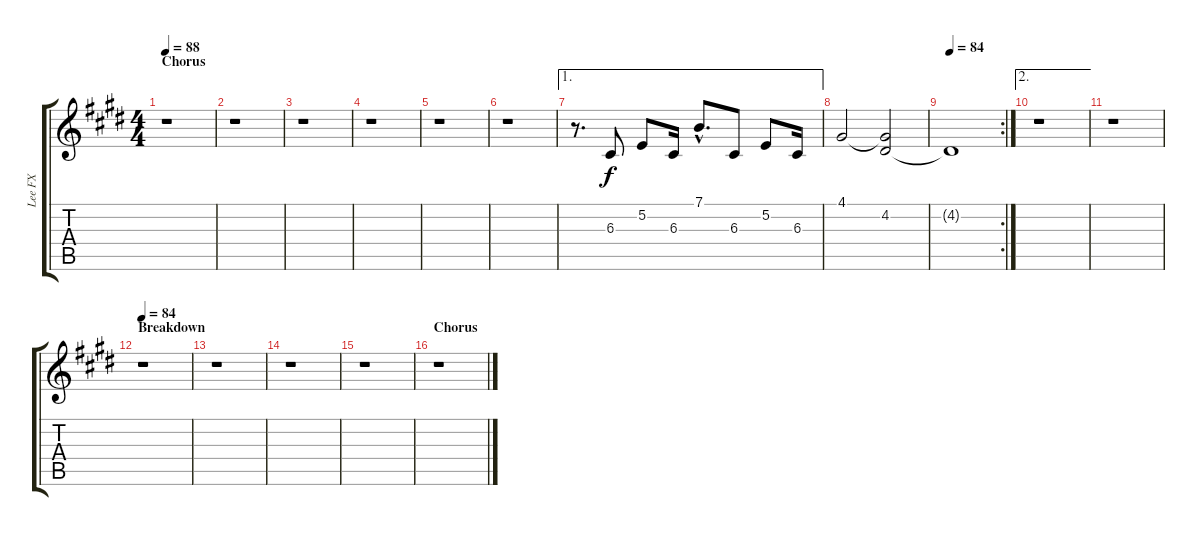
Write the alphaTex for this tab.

\track ("Lee FX" "Lee FX") {instrument lead2sawtooth}
\staff {score tabs}
\tuning (E4 B3 G3 D3 A2 D2) {hide}
\ts (4 4)
\section ("" "Chorus")
\tempo 88
\clef g2
\ks e
r.1{dy f} |
r.1 |
r.1 |
r.1 |
r.1 |
r.1 |
\ae 1
r.8{d} 6.3.8 5.2.8 6.3.16 7.1{hac}.8{d} 6.3.8 5.2.8 6.3.16 |
4.1.2 (4.1{t} 4.2).2 |
\rc 2
\tempo 84
4.2{t}.1 |
\ae 2
r.1 |
r.1 |
\section ("" "Breakdown")
\tempo 84
r.1 |
r.1 |
r.1 |
r.1 |
\section ("" "Chorus")
r.1
